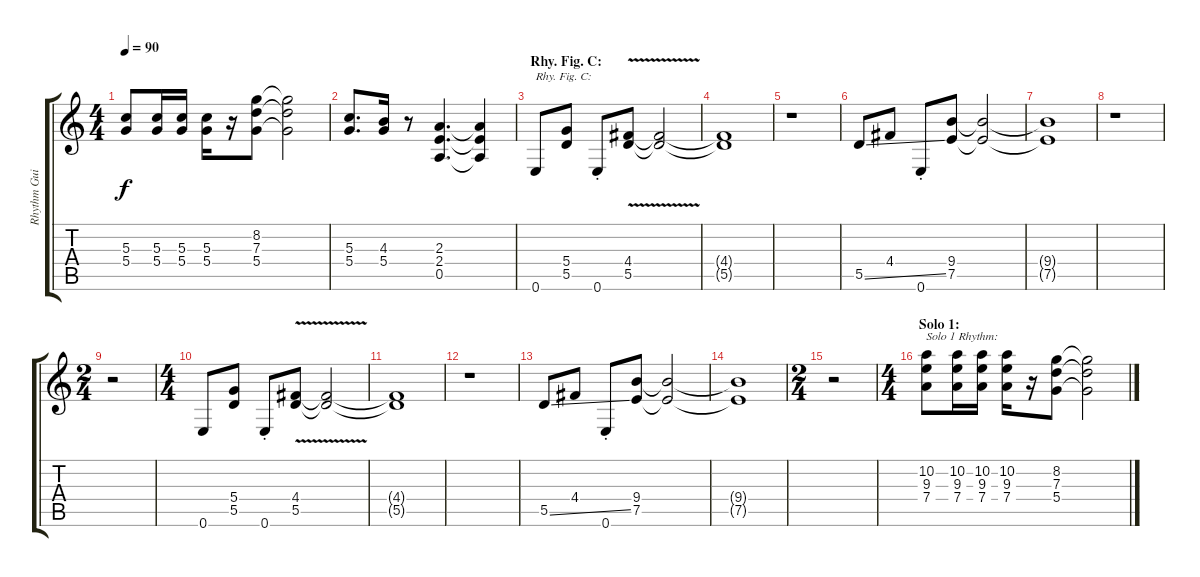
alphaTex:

\track ("Rhythm Guitar 1" "Rhythm Gui") {instrument distortionguitar}
\staff {score tabs}
\tuning (E4 B3 G3 D3 A2 E2) {hide}
\ts (4 4)
\tempo 90
\clef g2
\ks c
(5.3 5.4).8{dy f} (5.3 5.4).16 (5.3 5.4).16 (5.3 5.4).16 r.16 (8.2 7.3 5.4).8 (8.2{t} 7.3{t} 5.4{t}).2 |
(5.3 5.4).8{d} (4.3 5.4).16 r.8 (2.3 2.4 0.5).4{d} (2.3{t} 2.4{t} 0.5{t}).4 |
\section ("" "Rhy. Fig. C:")
0.6.8{txt "Rhy. Fig. C:"} (5.4 5.5).8 0.6{st}.8 (4.4{v} 5.5).8 (4.4{t} 5.5{t}).2 |
(4.4{t} 5.5{t}).1 |
r.1 |
5.5{ss}.8 4.4.8 0.6{st}.8 (9.4 7.5).8 (9.4{t} 7.5{t}).2 |
(9.4{t} 7.5{t}).1 |
r.1 |
\ts (2 4)
r.2 |
\ts (4 4)
0.6.8 (5.4 5.5).8 0.6{st}.8 (4.4{v} 5.5).8 (4.4{t} 5.5{t}).2 |
(4.4{t} 5.5{t}).1 |
r.1 |
5.5{ss}.8 4.4.8 0.6{st}.8 (9.4 7.5).8 (9.4{t} 7.5{t}).2 |
(9.4{t} 7.5{t}).1 |
\ts (2 4)
r.2 |
\ts (4 4)
\section ("" "Solo 1:")
(10.2 9.3 7.4).8{txt "Solo 1 Rhythm:"} (10.2 9.3 7.4).16 (10.2 9.3 7.4).16 (10.2 9.3 7.4).16 r.16 (8.2 7.3 5.4).8 (8.2{t} 7.3{t} 5.4{t}).2
